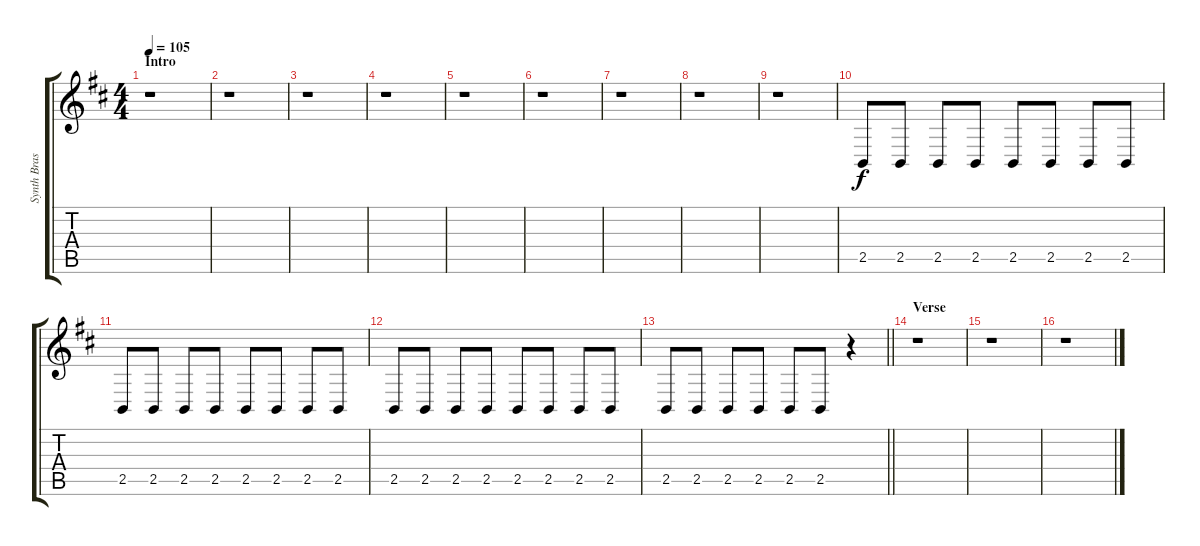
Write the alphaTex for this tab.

\track ("Synth Brass" "Synth Bras") {instrument synthbrass1}
\staff {score tabs}
\tuning (E4 B3 G3 D3 A2 E2) {hide}
\ts (4 4)
\section ("" "Intro")
\tempo 105
\clef g2
\ks d
r.1{dy f instrument synthbrass1} |
r.1 |
r.1 |
r.1 |
r.1 |
r.1 |
r.1 |
r.1 |
r.1 |
2.5.8{volume 0} 2.5.8 2.5.8{volume 7} 2.5.8 2.5.8 2.5.8 2.5.8 2.5.8 |
2.5.8 2.5.8 2.5.8 2.5.8 2.5.8 2.5.8 2.5.8 2.5.8 |
2.5.8 2.5.8 2.5.8 2.5.8 2.5.8 2.5.8 2.5.8{volume 4} 2.5.8 |
\barLineRight lightlight
2.5.8 2.5.8 2.5.8 2.5.8 2.5.8 2.5.8 r.4 |
\section ("" "Verse")
r.1 |
r.1 |
r.1
